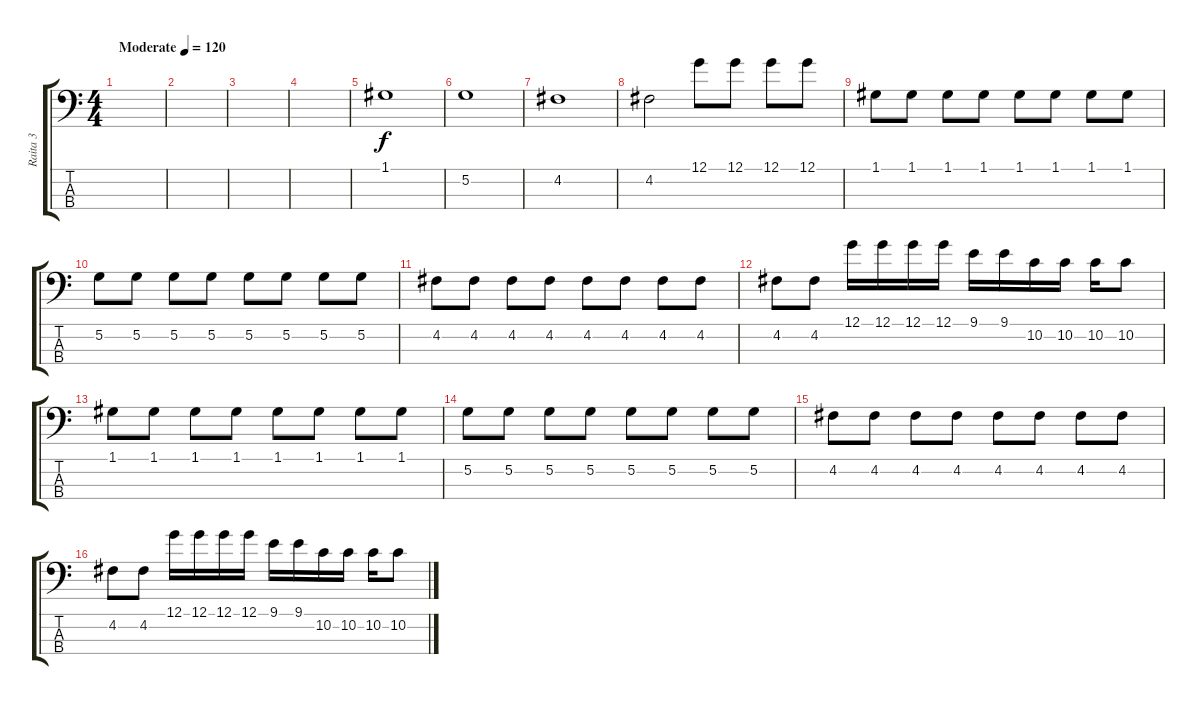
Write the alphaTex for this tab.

\track ("Raita 3" "Raita 3") {instrument electricbassfinger}
\staff {score tabs}
\tuning (G2 D2 A1 E1) {hide}
\ts (4 4)
\tempo (120 "Moderate")
\clef f4
\ks c
|
|
|
|
1.1.1 |
5.2.1 |
4.2.1 |
4.2.2 12.1.8 12.1.8 12.1.8 12.1.8 |
1.1.8 1.1.8 1.1.8 1.1.8 1.1.8 1.1.8 1.1.8 1.1.8 |
5.2.8 5.2.8 5.2.8 5.2.8 5.2.8 5.2.8 5.2.8 5.2.8 |
4.2.8 4.2.8 4.2.8 4.2.8 4.2.8 4.2.8 4.2.8 4.2.8 |
4.2.8 4.2.8 12.1.16 12.1.16 12.1.16 12.1.16 9.1.16 9.1.16 10.2.16 10.2.16 10.2.16 10.2.8 |
1.1.8 1.1.8 1.1.8 1.1.8 1.1.8 1.1.8 1.1.8 1.1.8 |
5.2.8 5.2.8 5.2.8 5.2.8 5.2.8 5.2.8 5.2.8 5.2.8 |
4.2.8 4.2.8 4.2.8 4.2.8 4.2.8 4.2.8 4.2.8 4.2.8 |
4.2.8 4.2.8 12.1.16 12.1.16 12.1.16 12.1.16 9.1.16 9.1.16 10.2.16 10.2.16 10.2.16 10.2.8
